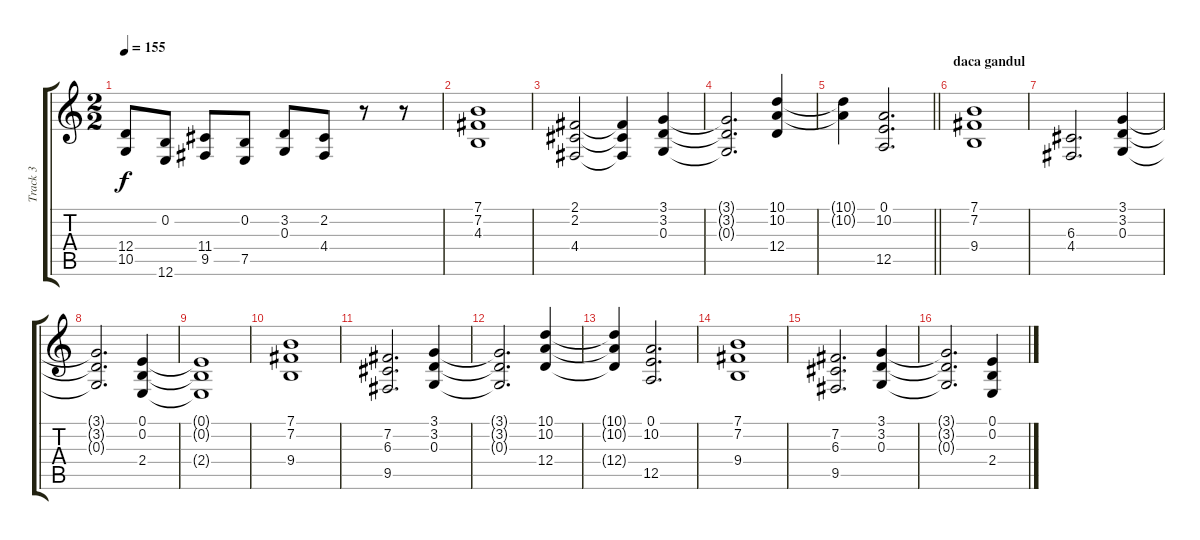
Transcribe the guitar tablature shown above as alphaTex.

\track ("Track 3" "Track 3") {instrument rockorgan}
\staff {score tabs}
\tuning (E4 B3 G3 D3 A2 E2) {hide}
\ts (2 2)
\tempo 155
\clef g2
\ks c
(12.4 10.5).8{dy f} (0.2 12.6).8 (11.4 9.5).8 (0.2 7.5).8 (3.2 0.3).8 (2.2 4.4).8 r.8 r.8 |
(7.1 7.2 4.3).1 |
(2.1 2.2 4.4).2 (2.1{t} 2.2{t} 4.4{t}).4 (3.1 3.2 0.3).4 |
(3.1{t} 3.2{t} 0.3{t}).2{d} (10.1 10.2 12.4).4 |
\barLineRight lightlight
(10.1{t} 10.2{t}).4 (0.1 10.2 12.5).2{d} |
\section ("" "daca gandul")
(7.1 7.2 9.4).1 |
(6.3 4.4).2{d} (3.1 3.2 0.3).4 |
(3.1{t} 3.2{t} 0.3{t}).2{d} (0.1 0.2 2.4).4 |
(0.1{t} 0.2{t} 2.4{t}).1 |
(7.1 7.2 9.4).1 |
(7.2 6.3 9.5).2{d} (3.1 3.2 0.3).4 |
(3.1{t} 3.2{t} 0.3{t}).2{d} (10.1 10.2 12.4).4 |
(10.1{t} 10.2{t} 12.4{t}).4 (0.1 10.2 12.5).2{d} |
(7.1 7.2 9.4).1 |
(7.2 6.3 9.5).2{d} (3.1 3.2 0.3).4 |
(3.1{t} 3.2{t} 0.3{t}).2{d} (0.1 0.2 2.4).4
